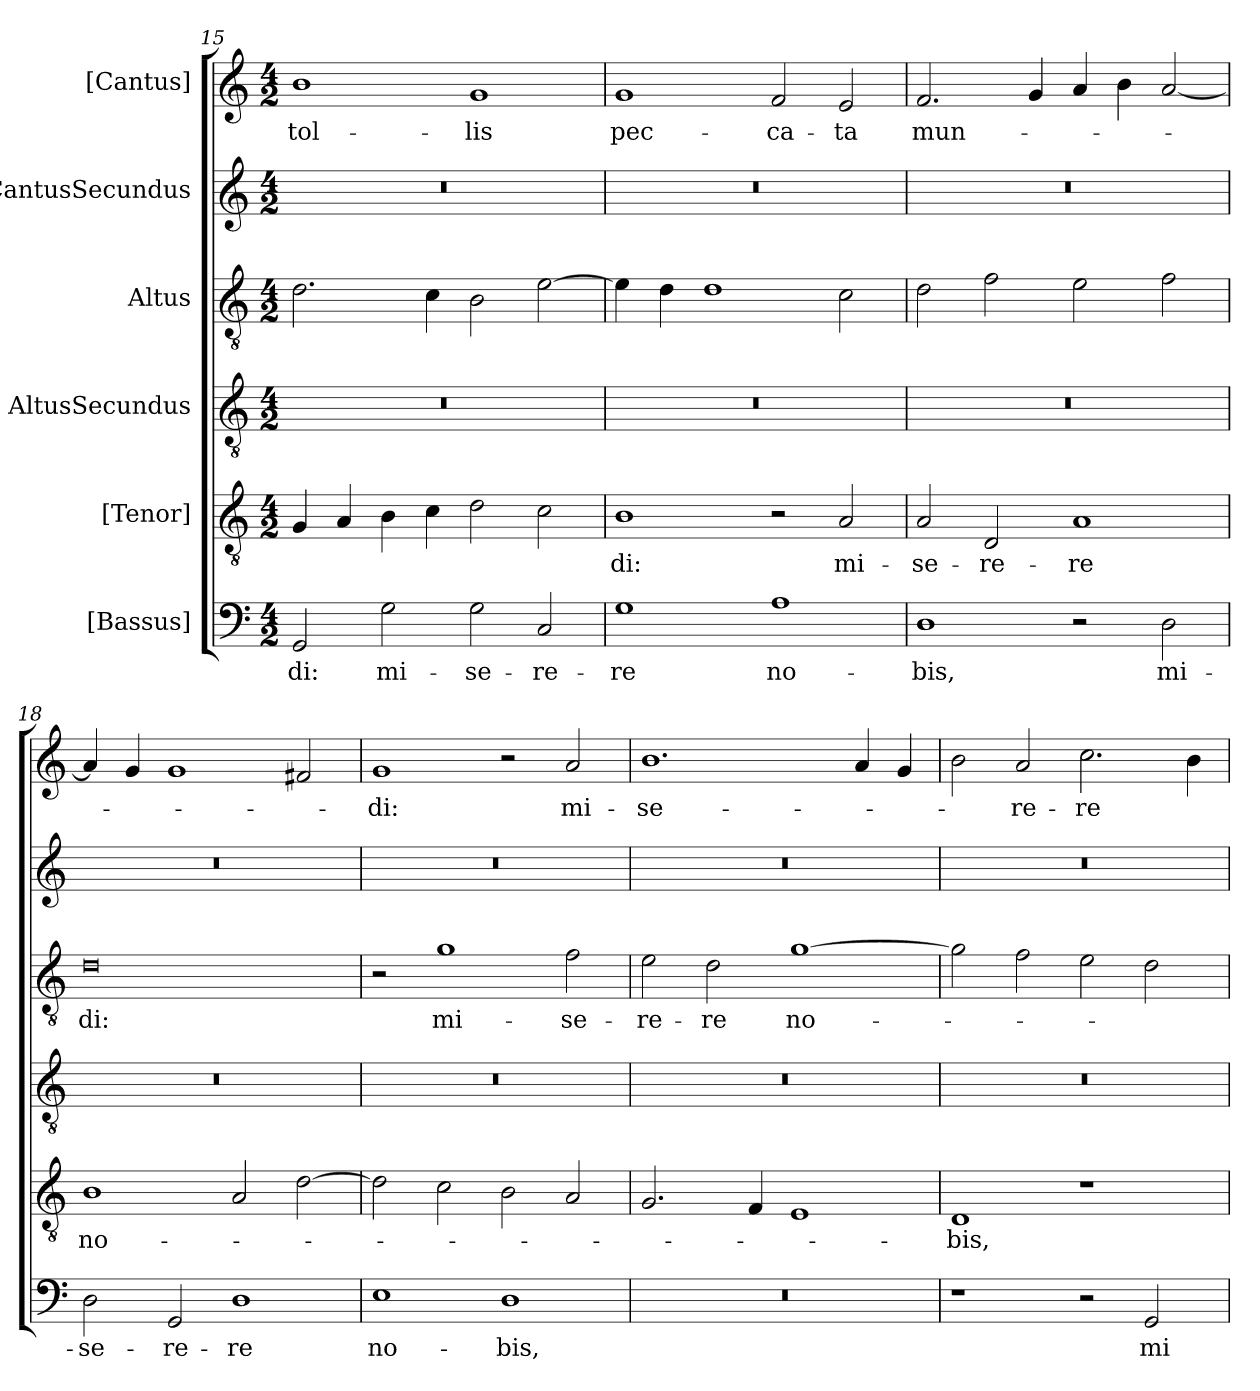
**kern	**text	**kern	**text	**kern	**kern	**text	**kern	**kern	**text
*part6	*part6	*part5	*part5	*part4	*part3	*part3	*part2	*part1	*part1
*staff6	*staff6	*staff5	*staff5	*staff4	*staff3	*staff3	*staff2	*staff1	*staff1
*I"[Bassus]	*	*I"[Tenor]	*	*I"AltusSecundus	*I"Altus	*	*I"CantusSecundus	*I"[Cantus]	*
*clefF4	*	*clefGv2	*	*clefGv2	*clefGv2	*	*clefG2	*clefG2	*
*k[]	*	*k[]	*	*k[]	*k[]	*	*k[]	*k[]	*
*M4/2	*	*M4/2	*	*M4/2	*M4/2	*	*M4/2	*M4/2	*
=15	=15	=15	=15	=15	=15	=15	=15	=15	=15
2GG/	-di:	4G/	.	0r	2.d\	.	0r	1b\	tol-
.	.	4A/	.	.	.	.	.	.	.
2G\	mi-	4B\	.	.	.	.	.	.	.
.	.	4c\	.	.	4c\	.	.	.	.
2G\	-se-	2d\	.	.	2B\	.	.	1g/	-lis
2C/	-re-	2c\	.	.	[2e\	.	.	.	.
=16	=16	=16	=16	=16	=16	=16	=16	=16	=16
1G\	-re	1B\	-di:	0r	4e\]	.	0r	1g/	pec-
.	.	.	.	.	4d\	.	.	.	.
.	.	.	.	.	1d\	.	.	.	.
1A\	no-	2r	.	.	.	.	.	2f/	-ca-
.	.	2A/	mi-	.	2c\	.	.	2e/	-ta
=17	=17	=17	=17	=17	=17	=17	=17	=17	=17
1D\	-bis,	2A/	-se-	0r	2d\	.	0r	2.f/	mun-
.	.	2D/	-re-	.	2f\	.	.	.	.
.	.	.	.	.	.	.	.	4g/	.
2r	.	1A/	-re	.	2e\	.	.	4a/	.
.	.	.	.	.	.	.	.	4b\	.
2D\	mi-	.	.	.	2f\	.	.	[2a/	.
=18	=18	=18	=18	=18	=18	=18	=18	=18	=18
2D\	-se-	1B\	no-	0r	0d\	-di:	0r	4a/]	.
.	.	.	.	.	.	.	.	4g/	.
2GG/	-re-	.	.	.	.	.	.	1g/	.
1D\	-re	2A/	.	.	.	.	.	.	.
.	.	[2d\	.	.	.	.	.	2f#X/	.
=19	=19	=19	=19	=19	=19	=19	=19	=19	=19
1E\	no-	2d\]	.	0r	2r	.	0r	1g/	-di:
.	.	2c\	.	.	1g\	mi-	.	.	.
1D\	-bis,	2B\	.	.	.	.	.	2r	.
.	.	2A/	.	.	2f\	-se-	.	2a/	mi-
=20	=20	=20	=20	=20	=20	=20	=20	=20	=20
0r	.	2.G/	.	0r	2e\	-re-	0r	1.b\	-se-
.	.	.	.	.	2d\	-re	.	.	.
.	.	4F/	.	.	.	.	.	.	.
.	.	1E/	.	.	[1g\	no-	.	.	.
.	.	.	.	.	.	.	.	4a/	.
.	.	.	.	.	.	.	.	4g/	.
=21	=21	=21	=21	=21	=21	=21	=21	=21	=21
1r	.	1D/	-bis,	0r	2g\]	.	0r	2b\	.
.	.	.	.	.	2f\	.	.	2a/	-re-
2r	.	1r	.	.	2e\	.	.	2.cc\	-re
2GG/	mi-	.	.	.	2d\	.	.	.	.
.	.	.	.	.	.	.	.	4b\	.
=	=	=	=	=	=	=	=	=	=
*-	*-	*-	*-	*-	*-	*-	*-	*-	*-
